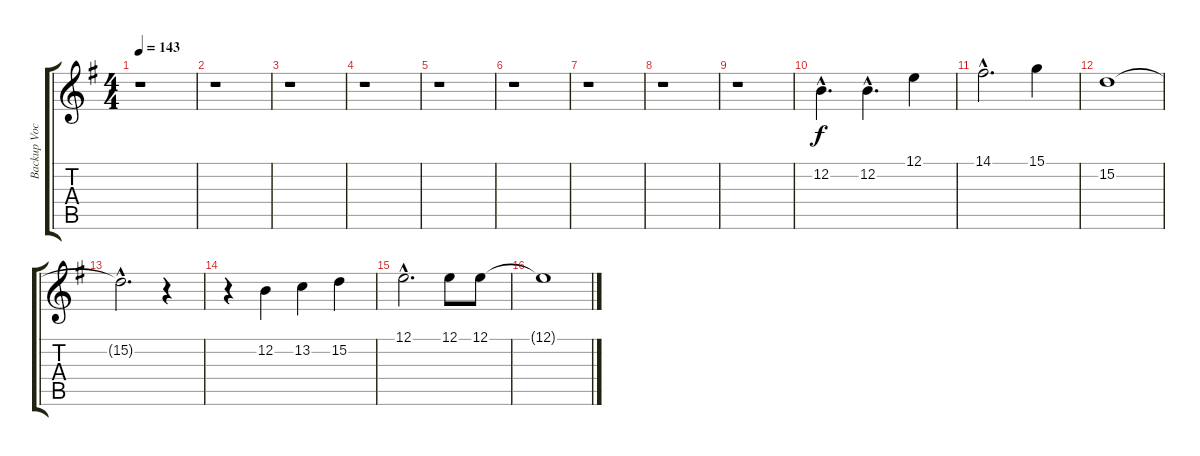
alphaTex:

\track ("Backup Vocals" "Backup Voc") {instrument recorder}
\staff {score tabs}
\tuning (E4 B3 G3 D3 A2 E2) {hide}
\ts (4 4)
\tempo 143
\clef g2
\ks g
r.1{dy f} |
r.1 |
r.1 |
r.1 |
r.1 |
r.1 |
r.1 |
r.1 |
r.1 |
12.2{hac}.4{d} 12.2{hac}.4{d} 12.1.4 |
14.1{hac}.2{d} 15.1.4 |
15.2.1 |
15.2{hac t}.2{d} r.4 |
r.4 12.2.4 13.2.4 15.2.4 |
12.1{hac}.2{d} 12.1.8 12.1.8 |
12.1{t}.1
